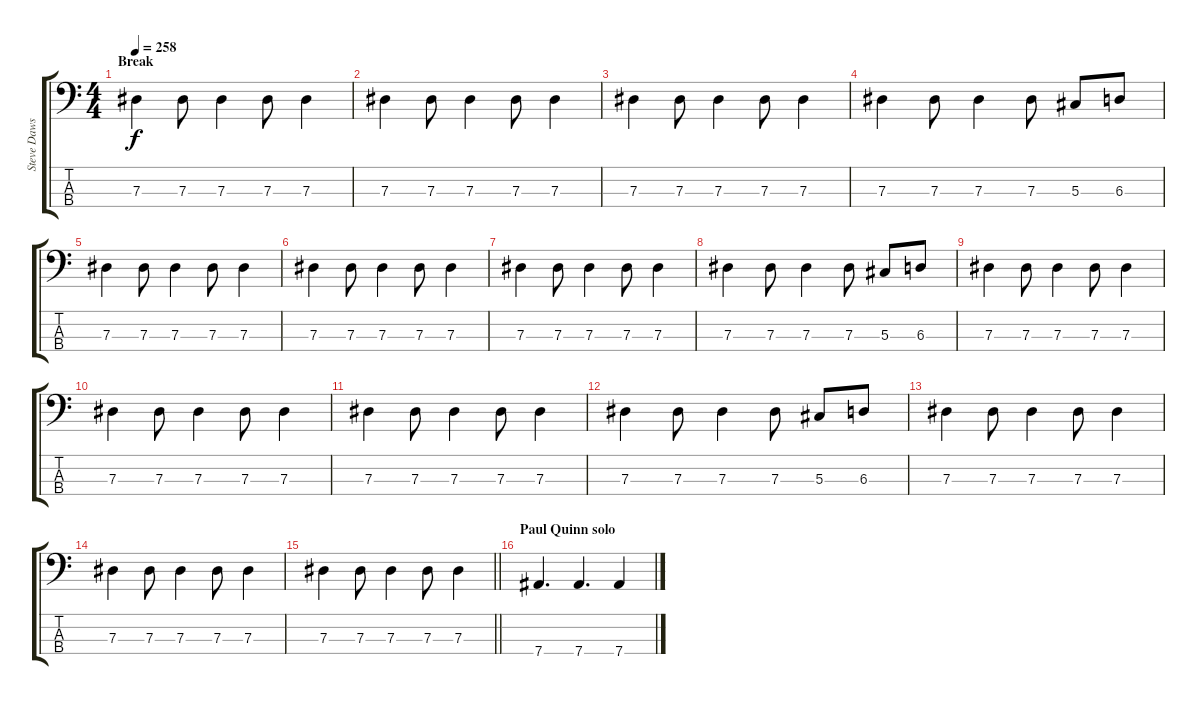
\track ("Steve Dawson" "Steve Daws") {instrument electricbassfinger}
\staff {score tabs}
\tuning (Gb2 Db2 Ab1 Eb1) {hide}
\ts (4 4)
\section ("" "Break")
\tempo 258
\clef f4
\ks c
7.3.4{dy f} 7.3.8 7.3.4 7.3.8 7.3.4 |
7.3.4 7.3.8 7.3.4 7.3.8 7.3.4 |
7.3.4 7.3.8 7.3.4 7.3.8 7.3.4 |
7.3.4 7.3.8 7.3.4 7.3.8 5.3.8 6.3.8 |
7.3.4 7.3.8 7.3.4 7.3.8 7.3.4 |
7.3.4 7.3.8 7.3.4 7.3.8 7.3.4 |
7.3.4 7.3.8 7.3.4 7.3.8 7.3.4 |
7.3.4 7.3.8 7.3.4 7.3.8 5.3.8 6.3.8 |
7.3.4 7.3.8 7.3.4 7.3.8 7.3.4 |
7.3.4 7.3.8 7.3.4 7.3.8 7.3.4 |
7.3.4 7.3.8 7.3.4 7.3.8 7.3.4 |
7.3.4 7.3.8 7.3.4 7.3.8 5.3.8 6.3.8 |
7.3.4 7.3.8 7.3.4 7.3.8 7.3.4 |
7.3.4 7.3.8 7.3.4 7.3.8 7.3.4 |
\barLineRight lightlight
7.3.4 7.3.8 7.3.4 7.3.8 7.3.4 |
\section ("" "Paul Quinn solo")
7.4.4{d} 7.4.4{d} 7.4.4
